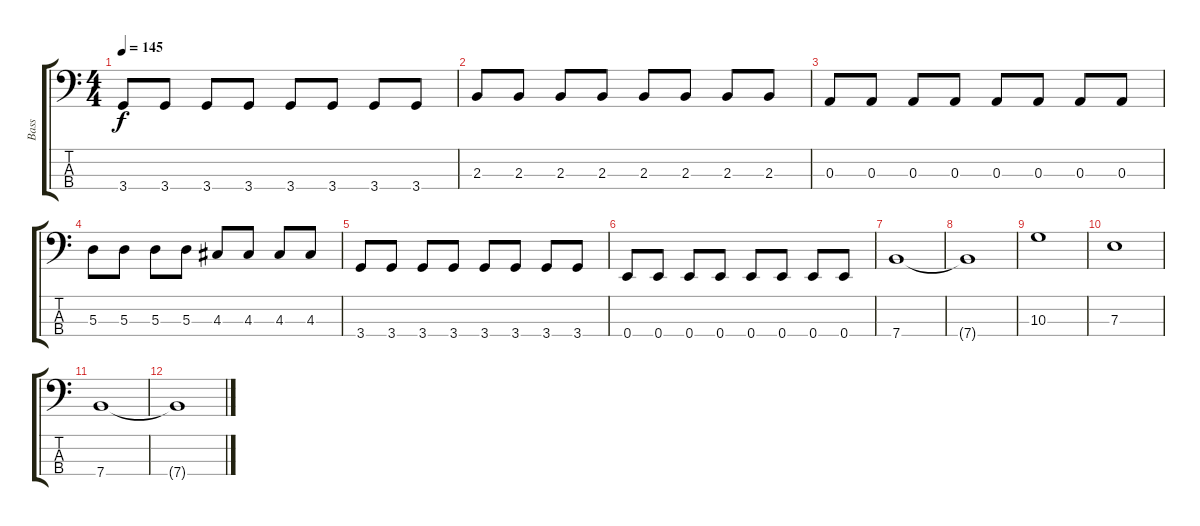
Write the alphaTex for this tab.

\track ("Bass" "Bass") {instrument electricbasspick}
\staff {score tabs}
\tuning (G2 D2 A1 E1) {hide}
\ts (4 4)
\tempo 145
\clef f4
\ks c
3.4.8{dy f} 3.4.8 3.4.8 3.4.8 3.4.8 3.4.8 3.4.8 3.4.8 |
2.3.8 2.3.8 2.3.8 2.3.8 2.3.8 2.3.8 2.3.8 2.3.8 |
0.3.8 0.3.8 0.3.8 0.3.8 0.3.8 0.3.8 0.3.8 0.3.8 |
5.3.8 5.3.8 5.3.8 5.3.8 4.3.8 4.3.8 4.3.8 4.3.8 |
3.4.8 3.4.8 3.4.8 3.4.8 3.4.8 3.4.8 3.4.8 3.4.8 |
0.4.8 0.4.8 0.4.8 0.4.8 0.4.8 0.4.8 0.4.8 0.4.8 |
7.4.1 |
7.4{t}.1 |
10.3.1 |
7.3.1 |
7.4.1 |
7.4{t}.1
